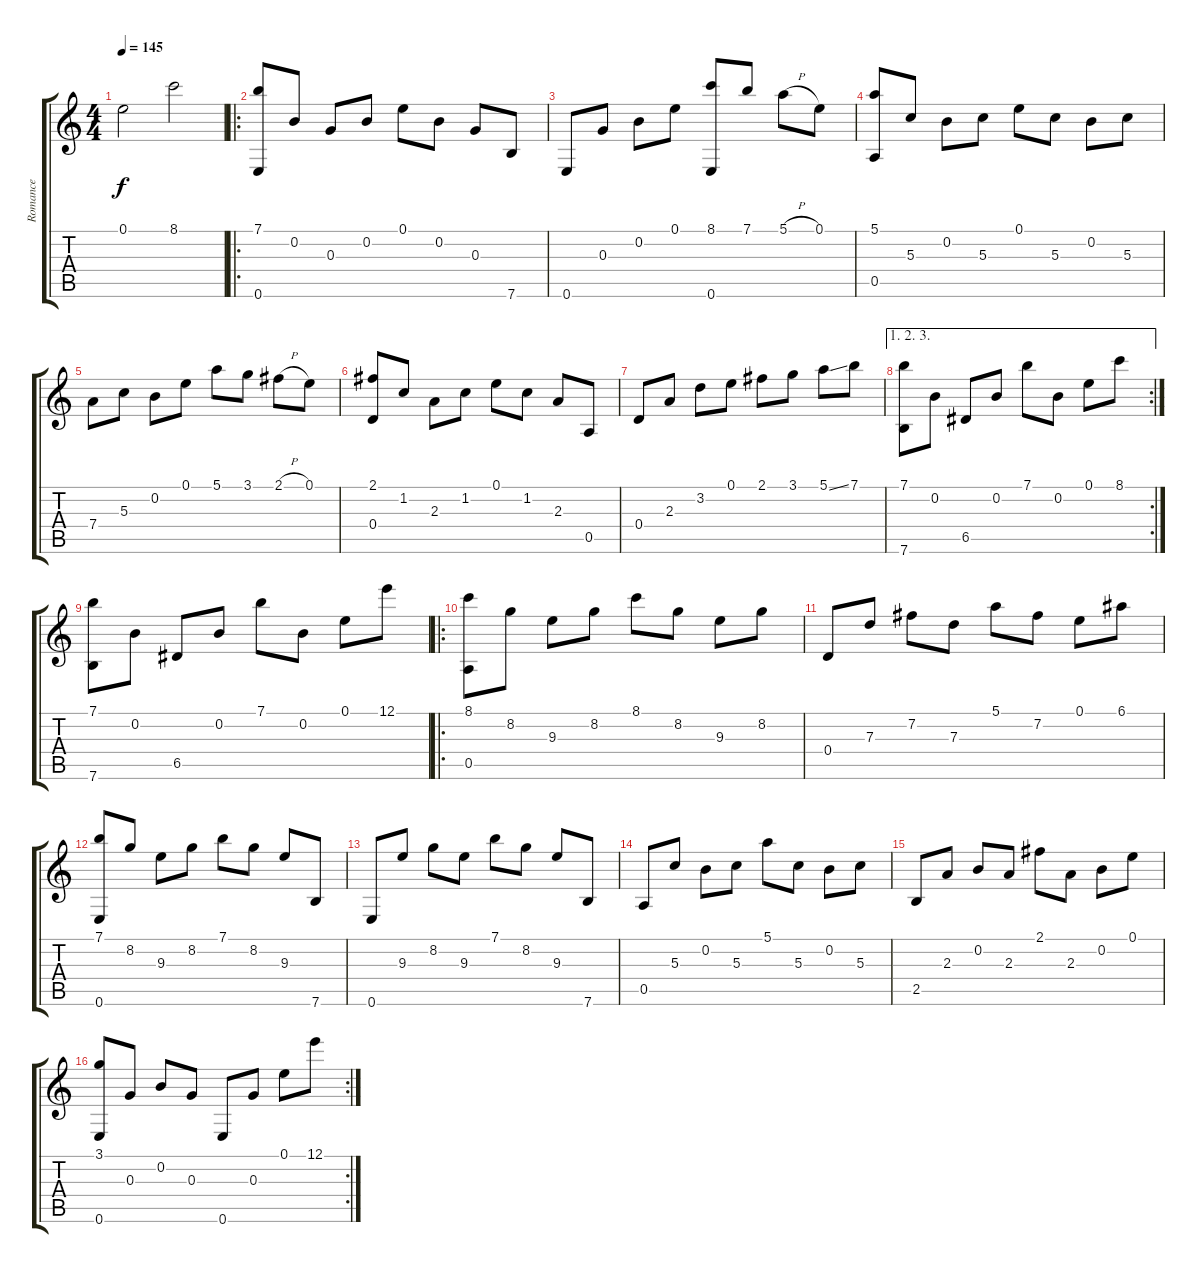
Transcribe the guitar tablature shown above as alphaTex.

\track ("Romance" "Romance") {instrument acousticguitarsteel}
\staff {score tabs}
\tuning (E4 B3 G3 D3 A2 E2) {hide}
\ts (4 4)
\tempo 145
\clef g2
\ks c
0.1.2{dy f instrument acousticguitarsteel} 8.1.2 |
\ro
(7.1 0.6).8 0.2.8 0.3.8 0.2.8 0.1.8 0.2.8 0.3.8 7.6.8 |
0.6.8 0.3.8 0.2.8 0.1.8 (8.1 0.6).8 7.1.8 5.1{h}.8 0.1.8 |
(5.1 0.5).8 5.3.8 0.2.8 5.3.8 0.1.8 5.3.8 0.2.8 5.3.8 |
7.4.8 5.3.8 0.2.8 0.1.8 5.1.8 3.1.8 2.1{h}.8 0.1.8 |
(2.1 0.4).8 1.2.8 2.3.8 1.2.8 0.1.8 1.2.8 2.3.8 0.5.8 |
0.4.8 2.3.8 3.2.8 0.1.8 2.1.8 3.1.8 5.1{ss}.8 7.1.8 |
\ae (1 2 3)
\rc 2
(7.1 7.6).8 0.2.8 6.5.8 0.2.8 7.1.8 0.2.8 0.1.8 8.1.8 |
(7.1 7.6).8 0.2.8 6.5.8 0.2.8 7.1.8 0.2.8 0.1.8 12.1.8 |
\ro
(8.1 0.5).8 8.2.8 9.3.8 8.2.8 8.1.8 8.2.8 9.3.8 8.2.8 |
0.4.8 7.3.8 7.2.8 7.3.8 5.1.8 7.2.8 0.1.8 6.1.8 |
(7.1 0.6).8 8.2.8 9.3.8 8.2.8 7.1.8 8.2.8 9.3.8 7.6.8 |
0.6.8 9.3.8 8.2.8 9.3.8 7.1.8 8.2.8 9.3.8 7.6.8 |
0.5.8 5.3.8 0.2.8 5.3.8 5.1.8 5.3.8 0.2.8 5.3.8 |
2.5.8 2.3.8 0.2.8 2.3.8 2.1.8 2.3.8 0.2.8 0.1.8 |
\rc 2
(3.1 0.6).8 0.3.8 0.2.8 0.3.8 0.6.8 0.3.8 0.1.8 12.1.8
